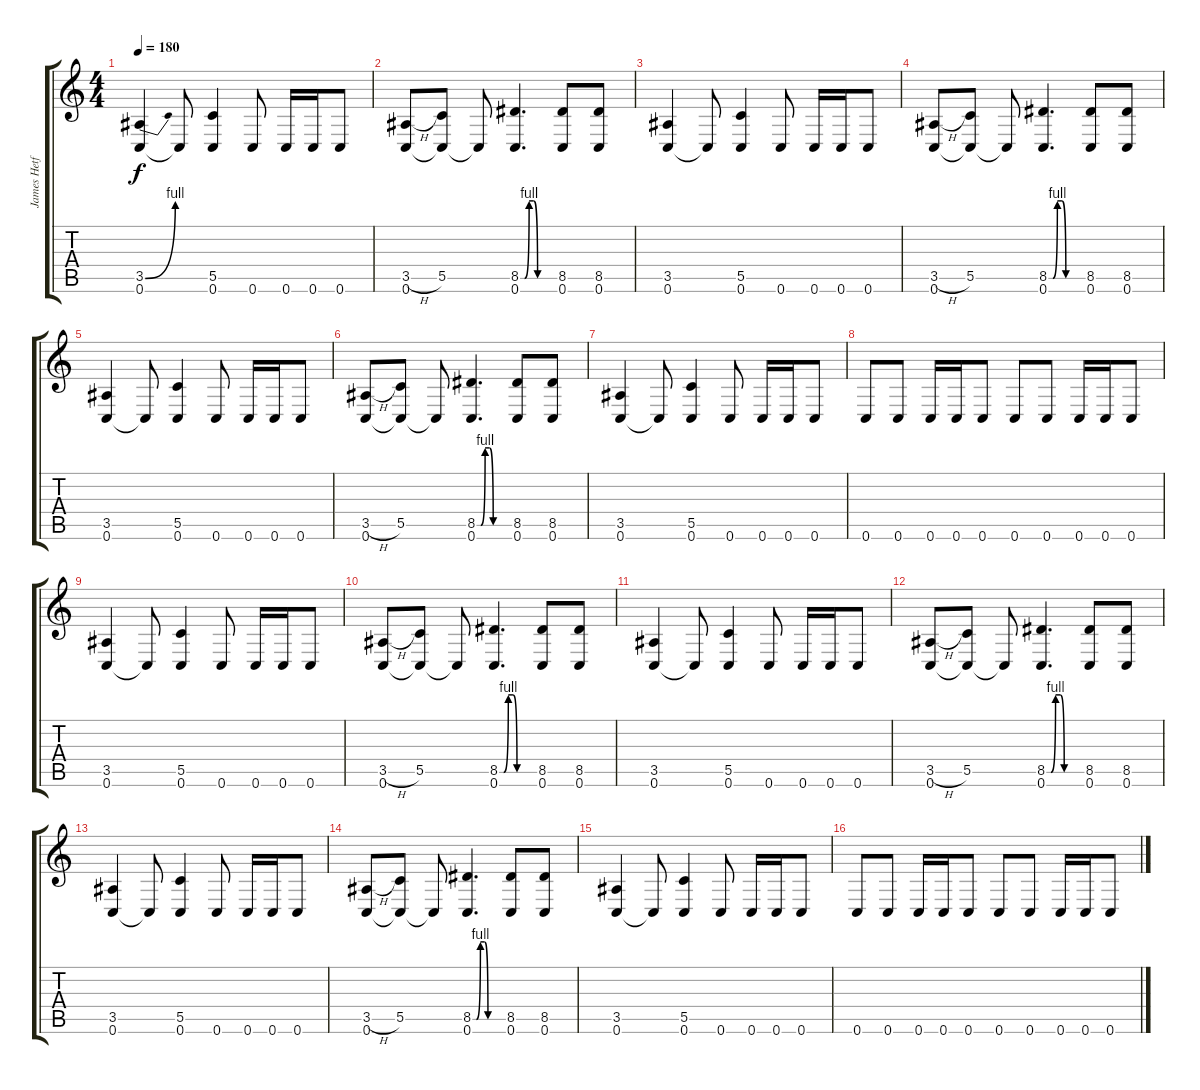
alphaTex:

\track ("James Hetfield" "James Hetf") {instrument distortionguitar}
\staff {score tabs}
\tuning (D4 A3 F3 C3 G2 C2) {hide}
\ts (4 4)
\tempo 180
\clef g2
\ks c
(3.5{be (bend 0 0 60 4)} 0.6).4{dy f} 0.6{t}.8 (5.5 0.6).4 0.6.8 0.6.16 0.6.16 0.6.8 |
(3.5{h} 0.6).8 (5.5 0.6{t}).8 0.6{t}.8 (8.5{be (custom 0 0 7 0 15 4 23 4 30 0 45 0 60 0)} 0.6).4{d} (8.5 0.6).8 (8.5 0.6).8 |
(3.5 0.6).4 0.6{t}.8 (5.5 0.6).4 0.6.8 0.6.16 0.6.16 0.6.8 |
(3.5{h} 0.6).8 (5.5 0.6{t}).8 0.6{t}.8 (8.5{be (custom 0 0 7 0 15 4 23 4 30 0 45 0 60 0)} 0.6).4{d} (8.5 0.6).8 (8.5 0.6).8 |
(3.5 0.6).4 0.6{t}.8 (5.5 0.6).4 0.6.8 0.6.16 0.6.16 0.6.8 |
(3.5{h} 0.6).8 (5.5 0.6{t}).8 0.6{t}.8 (8.5{be (custom 0 0 7 0 15 4 23 4 30 0 45 0 60 0)} 0.6).4{d} (8.5 0.6).8 (8.5 0.6).8 |
(3.5 0.6).4 0.6{t}.8 (5.5 0.6).4 0.6.8 0.6.16 0.6.16 0.6.8 |
0.6.8 0.6.8 0.6.16 0.6.16 0.6.8 0.6.8 0.6.8 0.6.16 0.6.16 0.6.8 |
(3.5 0.6).4 0.6{t}.8 (5.5 0.6).4 0.6.8 0.6.16 0.6.16 0.6.8 |
(3.5{h} 0.6).8 (5.5 0.6{t}).8 0.6{t}.8 (8.5{be (custom 0 0 7 0 15 4 23 4 30 0 45 0 60 0)} 0.6).4{d} (8.5 0.6).8 (8.5 0.6).8 |
(3.5 0.6).4 0.6{t}.8 (5.5 0.6).4 0.6.8 0.6.16 0.6.16 0.6.8 |
(3.5{h} 0.6).8 (5.5 0.6{t}).8 0.6{t}.8 (8.5{be (custom 0 0 7 0 15 4 23 4 30 0 45 0 60 0)} 0.6).4{d} (8.5 0.6).8 (8.5 0.6).8 |
(3.5 0.6).4 0.6{t}.8 (5.5 0.6).4 0.6.8 0.6.16 0.6.16 0.6.8 |
(3.5{h} 0.6).8 (5.5 0.6{t}).8 0.6{t}.8 (8.5{be (custom 0 0 7 0 15 4 23 4 30 0 45 0 60 0)} 0.6).4{d} (8.5 0.6).8 (8.5 0.6).8 |
(3.5 0.6).4 0.6{t}.8 (5.5 0.6).4 0.6.8 0.6.16 0.6.16 0.6.8 |
0.6.8 0.6.8 0.6.16 0.6.16 0.6.8 0.6.8 0.6.8 0.6.16 0.6.16 0.6.8
